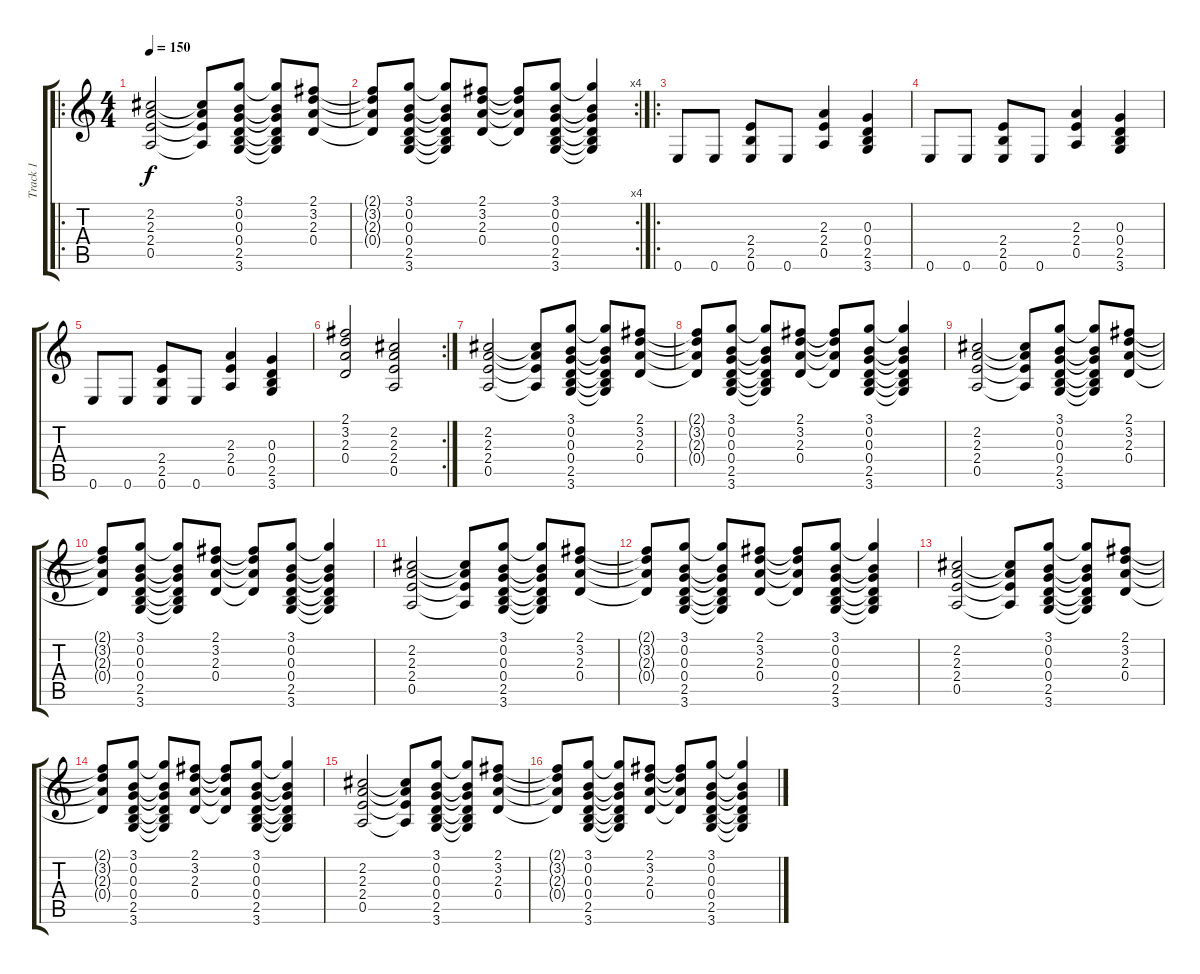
\track ("Track 1" "Track 1") {instrument overdrivenguitar}
\staff {score tabs}
\tuning (E4 B3 G3 D3 A2 E2) {hide}
\ro
\ts (4 4)
\tempo 150
\clef g2
\ks c
(2.2 2.3 2.4 0.5).2{dy f} (2.2{t} 2.3{t} 2.4{t} 0.5{t}).8 (3.1 0.2 0.3 0.4 2.5 3.6).8 (3.1{t} 0.2{t} 0.3{t} 0.4{t} 2.5{t} 3.6{t}).8 (2.1 3.2 2.3 0.4).8 |
\rc 4
(2.1{t} 3.2{t} 2.3{t} 0.4{t}).8 (3.1 0.2 0.3 0.4 2.5 3.6).8 (3.1{t} 0.2{t} 0.3{t} 0.4{t} 2.5{t} 3.6{t}).8 (2.1 3.2 2.3 0.4).8 (2.1{t} 3.2{t} 2.3{t} 0.4{t}).8 (3.1 0.2 0.3 0.4 2.5 3.6).8 (3.1{t} 0.2{t} 0.3{t} 0.4{t} 2.5{t} 3.6{t}).4 |
\ro
0.6.8 0.6.8 (2.4 2.5 0.6).8 0.6.8 (2.3 2.4 0.5).4 (0.3 0.4 2.5 3.6).4 |
0.6.8 0.6.8 (2.4 2.5 0.6).8 0.6.8 (2.3 2.4 0.5).4 (0.3 0.4 2.5 3.6).4 |
0.6.8 0.6.8 (2.4 2.5 0.6).8 0.6.8 (2.3 2.4 0.5).4 (0.3 0.4 2.5 3.6).4 |
\rc 2
(2.1 3.2 2.3 0.4).2 (2.2 2.3 2.4 0.5).2 |
(2.2 2.3 2.4 0.5).2 (2.2{t} 2.3{t} 2.4{t} 0.5{t}).8 (3.1 0.2 0.3 0.4 2.5 3.6).8 (3.1{t} 0.2{t} 0.3{t} 0.4{t} 2.5{t} 3.6{t}).8 (2.1 3.2 2.3 0.4).8 |
(2.1{t} 3.2{t} 2.3{t} 0.4{t}).8 (3.1 0.2 0.3 0.4 2.5 3.6).8 (3.1{t} 0.2{t} 0.3{t} 0.4{t} 2.5{t} 3.6{t}).8 (2.1 3.2 2.3 0.4).8 (2.1{t} 3.2{t} 2.3{t} 0.4{t}).8 (3.1 0.2 0.3 0.4 2.5 3.6).8 (3.1{t} 0.2{t} 0.3{t} 0.4{t} 2.5{t} 3.6{t}).4 |
(2.2 2.3 2.4 0.5).2 (2.2{t} 2.3{t} 2.4{t} 0.5{t}).8 (3.1 0.2 0.3 0.4 2.5 3.6).8 (3.1{t} 0.2{t} 0.3{t} 0.4{t} 2.5{t} 3.6{t}).8 (2.1 3.2 2.3 0.4).8 |
(2.1{t} 3.2{t} 2.3{t} 0.4{t}).8 (3.1 0.2 0.3 0.4 2.5 3.6).8 (3.1{t} 0.2{t} 0.3{t} 0.4{t} 2.5{t} 3.6{t}).8 (2.1 3.2 2.3 0.4).8 (2.1{t} 3.2{t} 2.3{t} 0.4{t}).8 (3.1 0.2 0.3 0.4 2.5 3.6).8 (3.1{t} 0.2{t} 0.3{t} 0.4{t} 2.5{t} 3.6{t}).4 |
(2.2 2.3 2.4 0.5).2 (2.2{t} 2.3{t} 2.4{t} 0.5{t}).8 (3.1 0.2 0.3 0.4 2.5 3.6).8 (3.1{t} 0.2{t} 0.3{t} 0.4{t} 2.5{t} 3.6{t}).8 (2.1 3.2 2.3 0.4).8 |
(2.1{t} 3.2{t} 2.3{t} 0.4{t}).8 (3.1 0.2 0.3 0.4 2.5 3.6).8 (3.1{t} 0.2{t} 0.3{t} 0.4{t} 2.5{t} 3.6{t}).8 (2.1 3.2 2.3 0.4).8 (2.1{t} 3.2{t} 2.3{t} 0.4{t}).8 (3.1 0.2 0.3 0.4 2.5 3.6).8 (3.1{t} 0.2{t} 0.3{t} 0.4{t} 2.5{t} 3.6{t}).4 |
(2.2 2.3 2.4 0.5).2 (2.2{t} 2.3{t} 2.4{t} 0.5{t}).8 (3.1 0.2 0.3 0.4 2.5 3.6).8 (3.1{t} 0.2{t} 0.3{t} 0.4{t} 2.5{t} 3.6{t}).8 (2.1 3.2 2.3 0.4).8 |
(2.1{t} 3.2{t} 2.3{t} 0.4{t}).8 (3.1 0.2 0.3 0.4 2.5 3.6).8 (3.1{t} 0.2{t} 0.3{t} 0.4{t} 2.5{t} 3.6{t}).8 (2.1 3.2 2.3 0.4).8 (2.1{t} 3.2{t} 2.3{t} 0.4{t}).8 (3.1 0.2 0.3 0.4 2.5 3.6).8 (3.1{t} 0.2{t} 0.3{t} 0.4{t} 2.5{t} 3.6{t}).4 |
(2.2 2.3 2.4 0.5).2 (2.2{t} 2.3{t} 2.4{t} 0.5{t}).8 (3.1 0.2 0.3 0.4 2.5 3.6).8 (3.1{t} 0.2{t} 0.3{t} 0.4{t} 2.5{t} 3.6{t}).8 (2.1 3.2 2.3 0.4).8 |
(2.1{t} 3.2{t} 2.3{t} 0.4{t}).8 (3.1 0.2 0.3 0.4 2.5 3.6).8 (3.1{t} 0.2{t} 0.3{t} 0.4{t} 2.5{t} 3.6{t}).8 (2.1 3.2 2.3 0.4).8 (2.1{t} 3.2{t} 2.3{t} 0.4{t}).8 (3.1 0.2 0.3 0.4 2.5 3.6).8 (3.1{t} 0.2{t} 0.3{t} 0.4{t} 2.5{t} 3.6{t}).4
